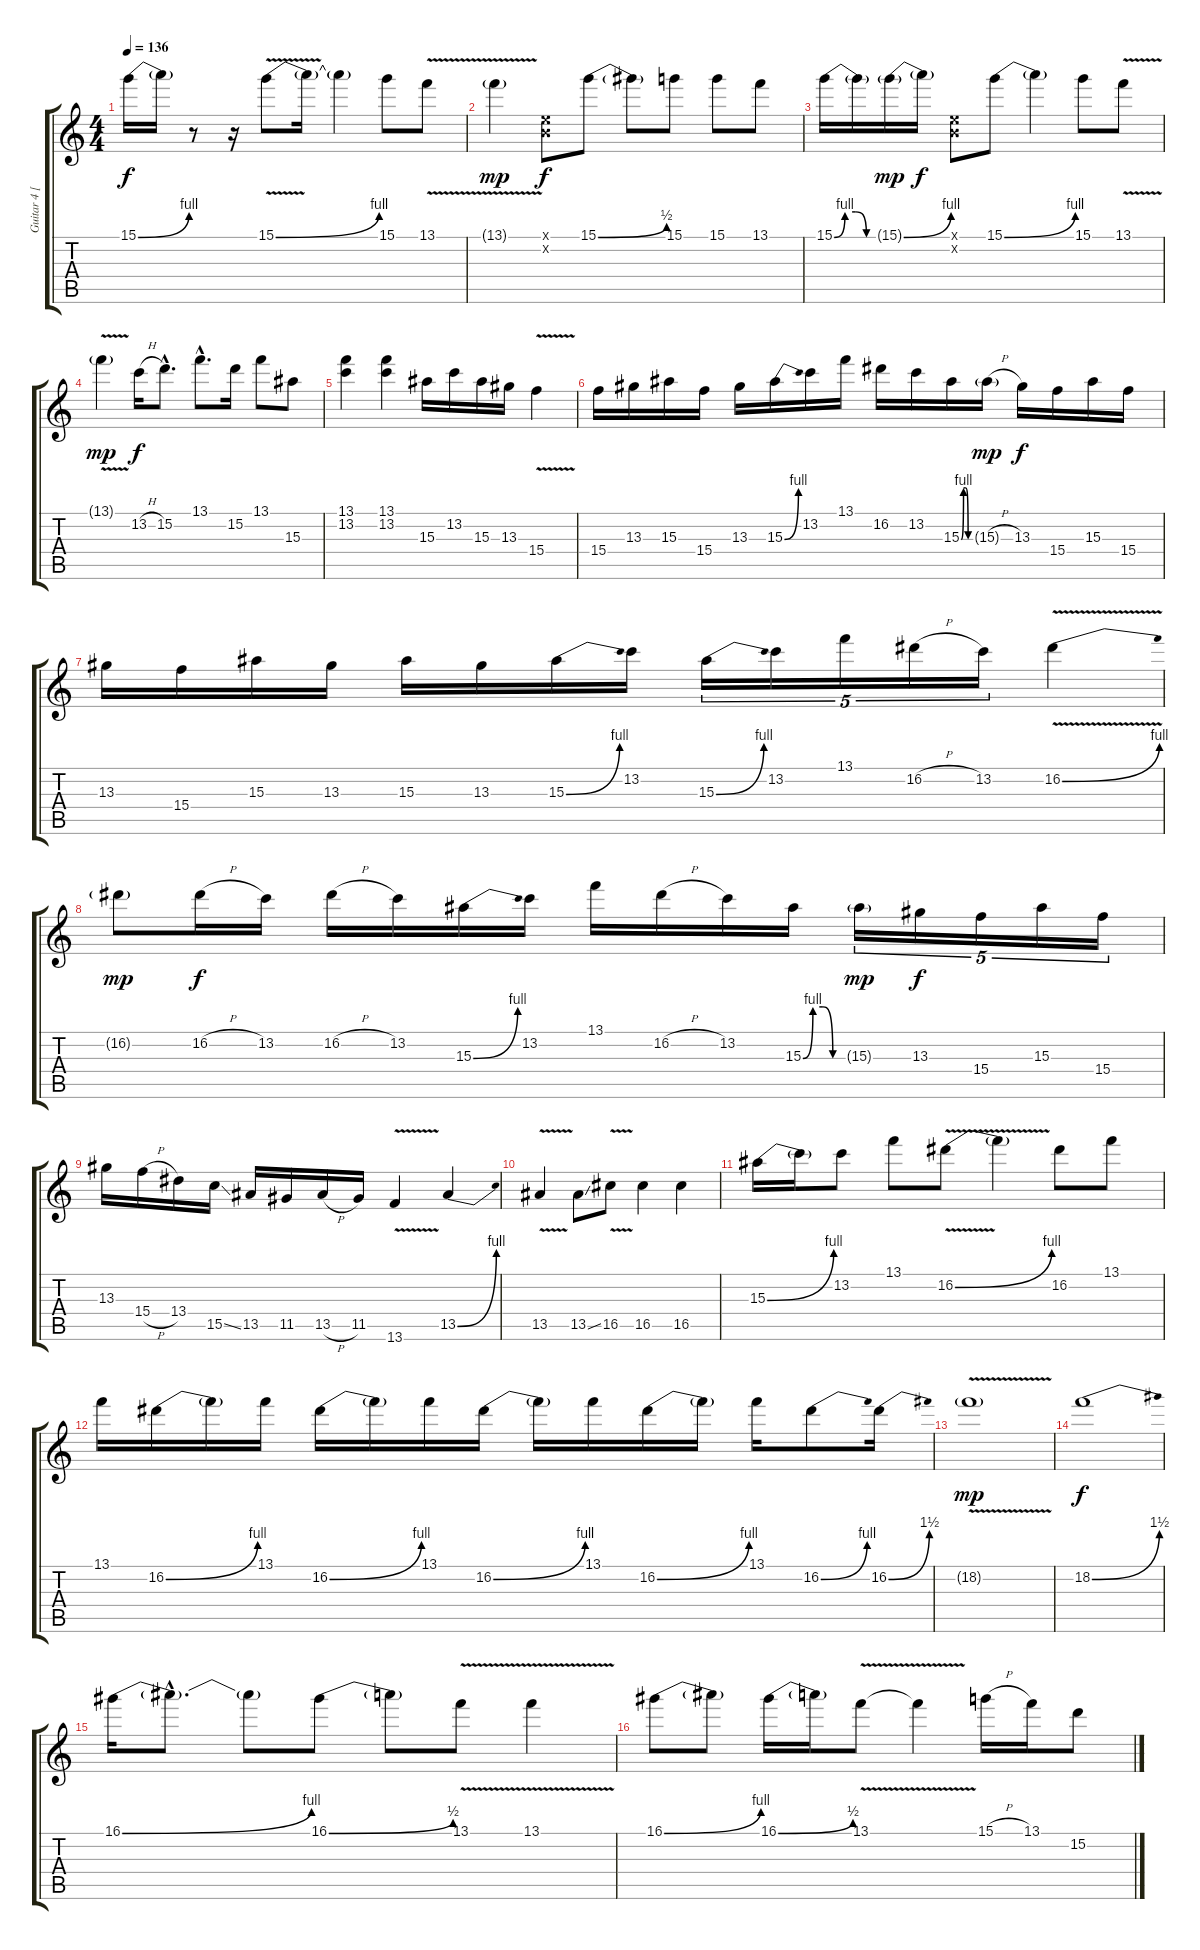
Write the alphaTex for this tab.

\track ("Guitar 4 [Solo]" "Guitar 4 [") {instrument distortionguitar}
\staff {score tabs}
\tuning (E4 B3 G3 D3 A2 E2) {hide}
\ts (4 4)
\tempo 136
\clef g2
\ks c
15.1{be (bend 0 0 60 4)}.16{dy f} 15.1{t}.16 r.8 r.16 15.1{be (bend 0 0 60 4) v}.8 15.1{t}.16 15.1{t}.4 15.1.8 13.1{v}.8 |
13.1{v g}.4{dy mp} (0.1{x} 0.2{x}).8{dy f} 15.1{be (bend 0 0 60 2)}.8 15.1{t}.8 15.1.8 15.1.8 13.1.8 |
15.1{be (custom 0 0 15 4 30 4 45 0 60 0)}.16 15.1{t}.16 15.1{be (bend 0 0 60 4) g}.16{dy mp} 15.1{t}.16{dy f} (0.1{x} 0.2{x}).8 15.1{be (bend 0 0 60 4)}.8 15.1{t}.4 15.1.8 13.1{v}.8 |
13.1{v g}.4{dy mp} 13.2{h}.16{dy f} 15.2{hac}.8{d} 13.1{hac}.8{d} 15.2.16 13.1.8 15.3.8 |
(13.1 13.2).4 (13.1 13.2).4 15.3.16 13.2.16 15.3.16 13.3.16 15.4{v}.4 |
15.4.16 13.3.16 15.3.16 15.4.16 13.3.16 15.3{be (bend 0 0 60 4)}.16 13.2.16 13.1.16 16.2.16 13.2.16 15.3{be (custom 0 0 15 4 30 4 45 0 60 0)}.16 15.3{h g}.16{dy mp} 13.3.16{dy f} 15.4.16 15.3.16 15.4.16 |
13.3.16 15.4.16 15.3.16 13.3.16 15.3.16 13.3.16 15.3{be (bend 0 0 60 4)}.16 13.2.16 15.3{be (bend 0 0 60 4)}.16{tu (5 4)} 13.2.16{tu (5 4)} 13.1.16{tu (5 4)} 16.2{h}.16{tu (5 4)} 13.2.16{tu (5 4)} 16.2{be (bend 0 0 60 4) v}.4 |
16.2{g}.8{dy mp} 16.2{h}.16{dy f} 13.2.16 16.2{h}.16 13.2.16 15.3{be (bend 0 0 60 4)}.16 13.2.16 13.1.16 16.2{h}.16 13.2.16 15.3{be (custom 0 0 15 4 30 4 45 0 60 0)}.16 15.3{g}.16{tu (5 4) dy mp} 13.3.16{tu (5 4) dy f} 15.4.16{tu (5 4)} 15.3.16{tu (5 4)} 15.4.16{tu (5 4)} |
13.3.16 15.4{h}.16 13.4.16 15.5{ss}.16 13.5.16 11.5.16 13.5{h}.16 11.5.16 13.6{v}.4 13.5{be (bend 0 0 60 4)}.4 |
13.5{v}.4 13.5{ss}.8 16.5{v}.8 16.5.4 16.5.4 |
15.3{be (bend 0 0 60 4)}.16 15.3{t}.16 13.2.8 13.1.8 16.2{be (bend 0 0 60 4) v}.8 16.2{t}.4 16.2.8 13.1.8 |
13.1.16 16.2{be (bend 0 0 60 4)}.16 16.2{t}.16 13.1.16 16.2{be (bend 0 0 60 4)}.16 16.2{t}.16 13.1.16 16.2{be (bend 0 0 60 4)}.16 16.2{t}.16 13.1.16 16.2{be (bend 0 0 60 4)}.16 16.2{t}.16 13.1.16 16.2{be (bend 0 0 60 4)}.8 16.2{be (bend 0 0 60 6)}.16 |
18.2{v g}.1{dy mp} |
18.2{be (bend 0 0 60 6)}.1{dy f} |
16.1{be (bend 0 0 60 4)}.16 16.1{hac t}.8{d} 16.1{t}.8 16.1{be (bend 0 0 60 2)}.8 16.1{t}.8 13.1{v}.8 13.1{v}.4 |
16.1{be (bend 0 0 60 4)}.8 16.1{t}.8 16.1{be (bend 0 0 60 2)}.16 16.1{t}.16 13.1{v}.8 13.1{t}.4 15.1{h}.16 13.1.16 15.2.8
